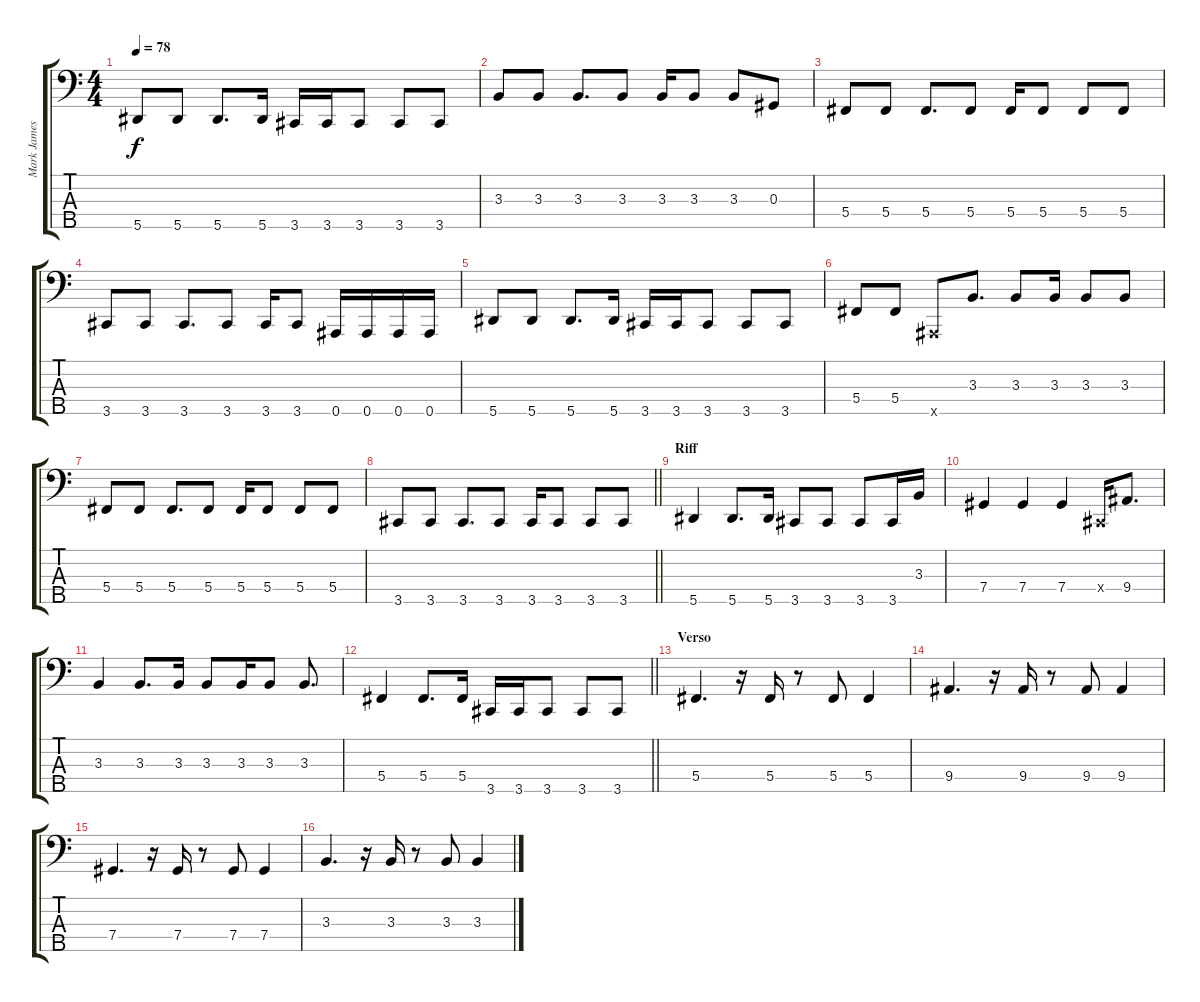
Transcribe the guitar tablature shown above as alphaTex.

\track ("Mark James" "Mark James") {instrument electricbassfinger}
\staff {score tabs}
\tuning (Gb2 Db2 Ab1 Db1 Bb0) {hide}
\ts (4 4)
\tempo 78
\clef f4
\ks c
5.5.8{dy f} 5.5.8 5.5.8{d} 5.5.16 3.5.16 3.5.16 3.5.8 3.5.8 3.5.8 |
3.3.8 3.3.8 3.3.8{d} 3.3.8 3.3.16 3.3.8 3.3.8 0.3.8 |
5.4.8 5.4.8 5.4.8{d} 5.4.8 5.4.16 5.4.8 5.4.8 5.4.8 |
3.5.8 3.5.8 3.5.8{d} 3.5.8 3.5.16 3.5.8 0.5.16 0.5.16 0.5.16 0.5.16 |
5.5.8 5.5.8 5.5.8{d} 5.5.16 3.5.16 3.5.16 3.5.8 3.5.8 3.5.8 |
5.4.8 5.4.8 0.5{x}.8 3.3.8{d} 3.3.8 3.3.16 3.3.8 3.3.8 |
5.4.8 5.4.8 5.4.8{d} 5.4.8 5.4.16 5.4.8 5.4.8 5.4.8 |
\barLineRight lightlight
3.5.8 3.5.8 3.5.8{d} 3.5.8 3.5.16 3.5.8 3.5.8 3.5.8 |
\section ("" "Riff")
5.5.4 5.5.8{d} 5.5.16 3.5.8 3.5.8 3.5.8 3.5.16 3.3.16 |
7.4.4 7.4.4 7.4.4 0.4{x}.16 9.4.8{d} |
3.3.4 3.3.8{d} 3.3.16 3.3.8 3.3.16 3.3.8 3.3.8{d} |
\barLineRight lightlight
5.4.4 5.4.8{d} 5.4.16 3.5.16 3.5.16 3.5.8 3.5.8 3.5.8 |
\section ("" "Verso")
5.4.4{d} r.16 5.4.16 r.8 5.4.8 5.4.4 |
9.4.4{d} r.16 9.4.16 r.8 9.4.8 9.4.4 |
7.4.4{d} r.16 7.4.16 r.8 7.4.8 7.4.4 |
3.3.4{d} r.16 3.3.16 r.8 3.3.8 3.3.4
